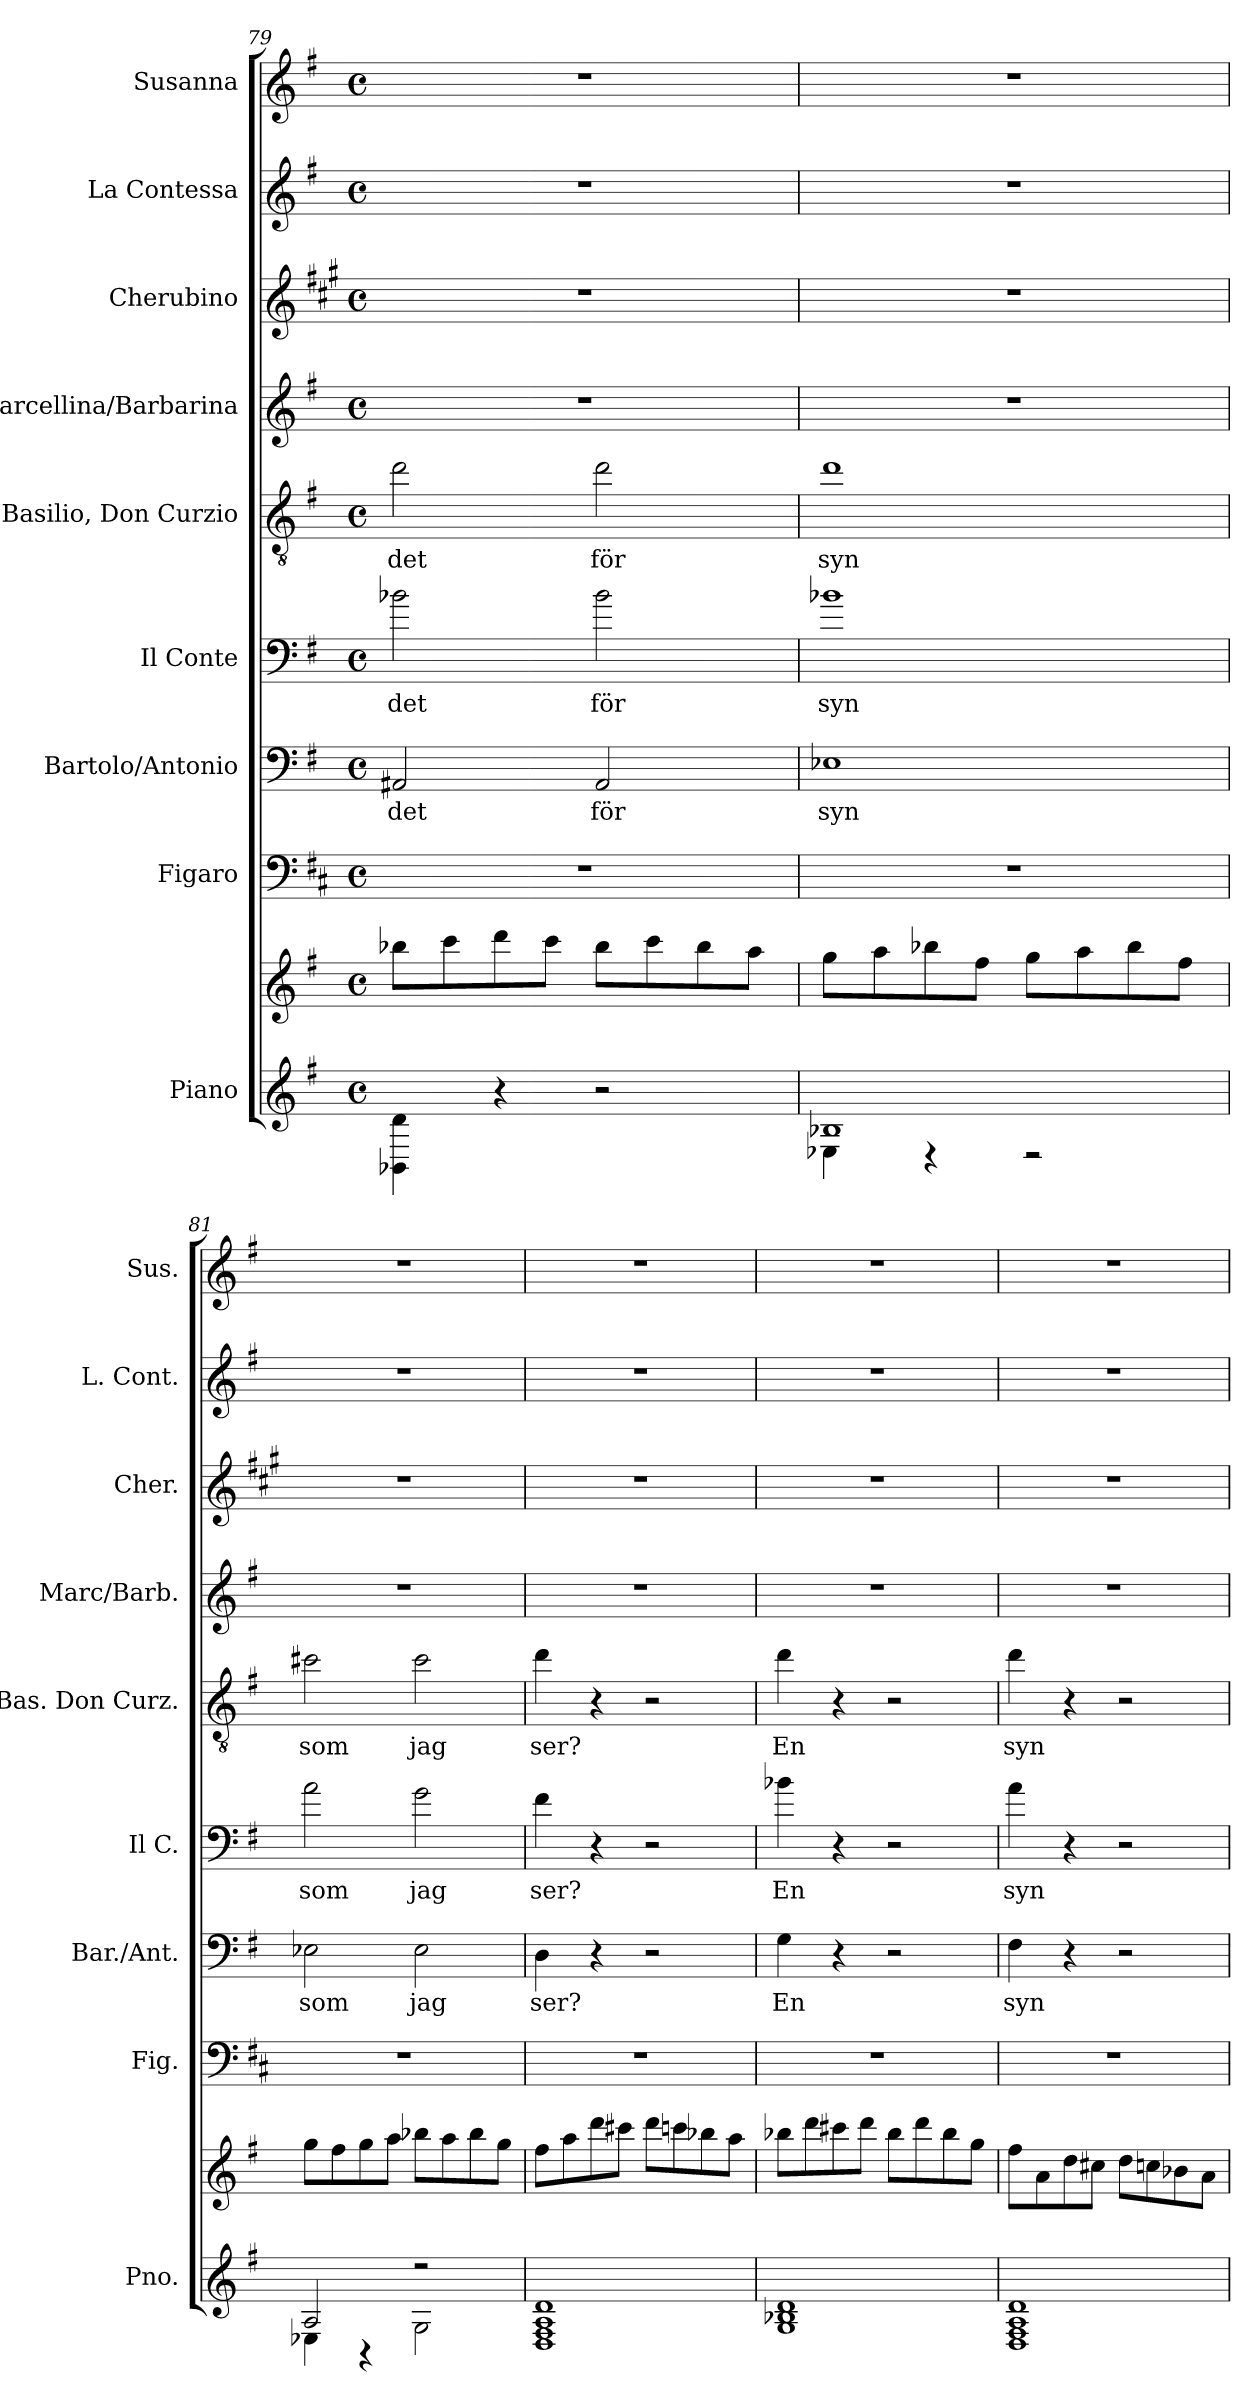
**kern	**kern	**kern	**kern	**text	**kern	**text	**kern	**text	**kern	**kern	**kern	**kern
*part9	*part9	*part8	*part7	*part7	*part6	*part6	*part5	*part5	*part4	*part3	*part2	*part1
*staff10	*staff9	*staff8	*staff7	*staff7	*staff6	*staff6	*staff5	*staff5	*staff4	*staff3	*staff2	*staff1
*I"Piano	*	*I"Figaro	*I"Bartolo/Antonio	*	*I"Il Conte	*	*I"Basilio, Don Curzio	*	*I"Marcellina/Barbarina	*I"Cherubino	*I"La Contessa	*I"Susanna
*I'Pno.	*	*I'Fig.	*I'Bar./Ant.	*	*I'Il C.	*	*I'Bas. Don Curz.	*	*I'Marc/Barb.	*I'Cher.	*I'L. Cont.	*I'Sus.
!!LO:PB:g=z
*clefG2	*clefG2	*clefF4	*clefF4	*	*clefF4	*	*clefGv2	*	*clefG2	*clefG2	*clefG2	*clefG2
*	*	*ITrd4c7	*	*	*ITrd8c14	*	*ITrd8c14	*	*	*ITrd1c2	*	*
*k[f#]	*k[f#]	*k[f#]	*k[f#]	*	*k[f#]	*	*k[f#]	*	*k[f#]	*k[f#]	*k[f#]	*k[f#]
*M4/4	*M4/4	*M4/4	*M4/4	*	*M4/4	*	*M4/4	*	*M4/4	*M4/4	*M4/4	*M4/4
*met(c)	*met(c)	*met(c)	*met(c)	*	*met(c)	*	*met(c)	*	*met(c)	*met(c)	*met(c)	*met(c)
=79	=79	=79	=79	=79	=79	=79	=79	=79	=79	=79	=79	=79
!	!	!	!	!LO:LY:b	!	!LO:LY:b	!	!LO:LY:b	!	!	!	!
4BB-X\ 4d\	8bb-X\L	1r	2AA#X/	det	2B-X\	det	2d\	det	1r	1r	1r	1r
.	8ccc\	.	.	.	.	.	.	.	.	.	.	.
4r	8ddd\	.	.	.	.	.	.	.	.	.	.	.
.	8ccc\J	.	.	.	.	.	.	.	.	.	.	.
!	!	!	!	!LO:LY:b	!	!LO:LY:b	!	!LO:LY:b	!	!	!	!
2r	8bb-\L	.	2AA#/	för	2B-\	för	2d\	för	.	.	.	.
.	8ccc\	.	.	.	.	.	.	.	.	.	.	.
.	8bb-\	.	.	.	.	.	.	.	.	.	.	.
.	8aa\J	.	.	.	.	.	.	.	.	.	.	.
=80	=80	=80	=80	=80	=80	=80	=80	=80	=80	=80	=80	=80
*^	*	*	*	*	*	*	*	*	*	*	*	*
!	!	!	!	!	!LO:LY:b	!	!LO:LY:b	!	!LO:LY:b	!	!	!	!
1B-X	4E-X\	8gg\L	1r	1E-X	syn	1B-X	syn	1d	syn	1r	1r	1r	1r
.	.	8aa\	.	.	.	.	.	.	.	.	.	.	.
.	4r	8bb-X\	.	.	.	.	.	.	.	.	.	.	.
.	.	8ff#\J	.	.	.	.	.	.	.	.	.	.	.
.	2r	8gg\L	.	.	.	.	.	.	.	.	.	.	.
.	.	8aa\	.	.	.	.	.	.	.	.	.	.	.
.	.	8bb-\	.	.	.	.	.	.	.	.	.	.	.
.	.	8ff#\J	.	.	.	.	.	.	.	.	.	.	.
=81	=81	=81	=81	=81	=81	=81	=81	=81	=81	=81	=81	=81	=81
!	!	!	!	!	!LO:LY:b	!	!LO:LY:b	!	!LO:LY:b	!	!	!	!
2A/	4E-X\	8gg\L	1r	2E-X\	som	2A\	som	2c#X\	som	1r	1r	1r	1r
.	.	8ff#\	.	.	.	.	.	.	.	.	.	.	.
.	4r	8gg\	.	.	.	.	.	.	.	.	.	.	.
.	.	8aa\J	.	.	.	.	.	.	.	.	.	.	.
!	!	!	!	!	!LO:LY:b	!	!LO:LY:b	!	!LO:LY:b	!	!	!	!
2r	2G\	8bb-X\L	.	2E-\	jag	2G\	jag	2c#\	jag	.	.	.	.
.	.	8aa\	.	.	.	.	.	.	.	.	.	.	.
.	.	8bb-\	.	.	.	.	.	.	.	.	.	.	.
.	.	8gg\J	.	.	.	.	.	.	.	.	.	.	.
*v	*v	*	*	*	*	*	*	*	*	*	*	*	*
!!LO:PB:g=z
=82	=82	=82	=82	=82	=82	=82	=82	=82	=82	=82	=82	=82
!	!	!	!	!LO:LY:b	!	!LO:LY:b	!	!LO:LY:b	!	!	!	!
1D 1F# 1A 1d	8ff#\L	1r	4D\	ser?	4F#\	ser?	4d\	ser?	1r	1r	1r	1r
.	8aa\	.	.	.	.	.	.	.	.	.	.	.
.	8ddd\	.	4r	.	4r	.	4r	.	.	.	.	.
.	8ccc#X\J	.	.	.	.	.	.	.	.	.	.	.
.	8ddd\L	.	2r	.	2r	.	2r	.	.	.	.	.
.	8cccn\	.	.	.	.	.	.	.	.	.	.	.
.	8bb-X\	.	.	.	.	.	.	.	.	.	.	.
.	8aa\J	.	.	.	.	.	.	.	.	.	.	.
=83	=83	=83	=83	=83	=83	=83	=83	=83	=83	=83	=83	=83
!	!	!	!	!LO:LY:b	!	!LO:LY:b	!	!LO:LY:b	!	!	!	!
1G 1B-X 1d	8bb-X\L	1r	4G\	En	4B-X\	En	4d\	En	1r	1r	1r	1r
.	8ddd\	.	.	.	.	.	.	.	.	.	.	.
.	8ccc#X\	.	4r	.	4r	.	4r	.	.	.	.	.
.	8ddd\J	.	.	.	.	.	.	.	.	.	.	.
.	8bb-\L	.	2r	.	2r	.	2r	.	.	.	.	.
.	8ddd\	.	.	.	.	.	.	.	.	.	.	.
.	8bb-\	.	.	.	.	.	.	.	.	.	.	.
.	8gg\J	.	.	.	.	.	.	.	.	.	.	.
=84	=84	=84	=84	=84	=84	=84	=84	=84	=84	=84	=84	=84
!	!	!	!	!LO:LY:b	!	!LO:LY:b	!	!LO:LY:b	!	!	!	!
1D 1F# 1A 1d	8ff#\L	1r	4F#\	syn	4A\	syn	4d\	syn	1r	1r	1r	1r
.	8a\	.	.	.	.	.	.	.	.	.	.	.
.	8dd\	.	4r	.	4r	.	4r	.	.	.	.	.
.	8cc#X\J	.	.	.	.	.	.	.	.	.	.	.
.	8dd\L	.	2r	.	2r	.	2r	.	.	.	.	.
.	8ccn\	.	.	.	.	.	.	.	.	.	.	.
.	8b-X\	.	.	.	.	.	.	.	.	.	.	.
.	8a\J	.	.	.	.	.	.	.	.	.	.	.
=	=	=	=	=	=	=	=	=	=	=	=	=
*-	*-	*-	*-	*-	*-	*-	*-	*-	*-	*-	*-	*-
